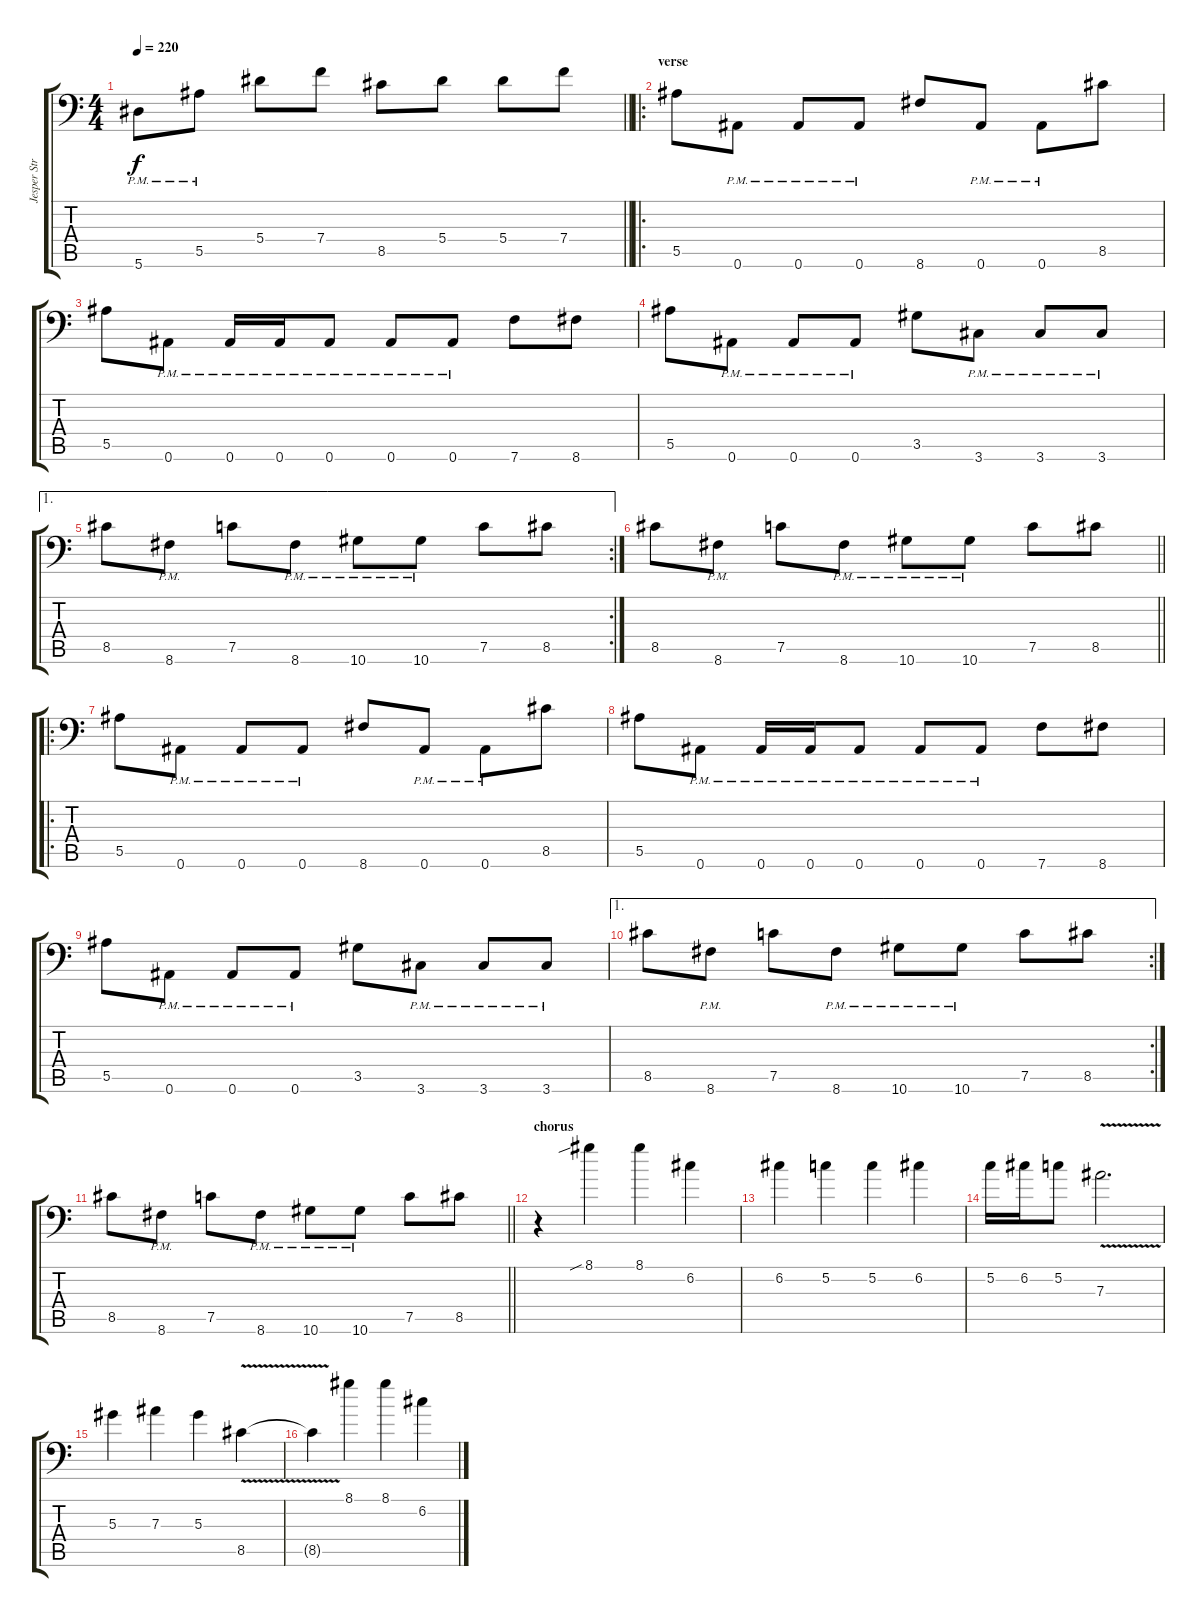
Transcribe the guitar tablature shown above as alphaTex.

\track ("Jesper Strömblad" "Jesper Str") {instrument distortionguitar}
\staff {score tabs}
\tuning (C4 G3 Eb3 Bb2 F2 Bb1) {hide}
\ts (4 4)
\tempo 220
\clef f4
\barLineRight lightlight
\ks c
5.6{pm}.8{dy f} 5.5{pm}.8 5.4.8 7.4.8 8.5.8 5.4.8 5.4.8 7.4.8 |
\ro
\section ("" "verse")
5.5.8 0.6{pm}.8 0.6{pm}.8 0.6{pm}.8 8.6.8 0.6{pm}.8 0.6{pm}.8 8.5.8 |
5.5.8 0.6{pm}.8 0.6{pm}.16 0.6{pm}.16 0.6{pm}.8 0.6{pm}.8 0.6{pm}.8 7.6.8 8.6.8 |
5.5.8 0.6{pm}.8 0.6{pm}.8 0.6{pm}.8 3.5.8 3.6{pm}.8 3.6{pm}.8 3.6{pm}.8 |
\ae 1
\rc 2
8.5.8 8.6{pm}.8 7.5.8 8.6{pm}.8 10.6{pm}.8 10.6{pm}.8 7.5.8 8.5.8 |
\barLineRight lightlight
8.5.8 8.6{pm}.8 7.5.8 8.6{pm}.8 10.6{pm}.8 10.6{pm}.8 7.5.8 8.5.8 |
\ro
\section ("" "")
5.5.8 0.6{pm}.8 0.6{pm}.8 0.6{pm}.8 8.6.8 0.6{pm}.8 0.6{pm}.8 8.5.8 |
5.5.8 0.6{pm}.8 0.6{pm}.16 0.6{pm}.16 0.6{pm}.8 0.6{pm}.8 0.6{pm}.8 7.6.8 8.6.8 |
5.5.8 0.6{pm}.8 0.6{pm}.8 0.6{pm}.8 3.5.8 3.6{pm}.8 3.6{pm}.8 3.6{pm}.8 |
\ae 1
\rc 2
8.5.8 8.6{pm}.8 7.5.8 8.6{pm}.8 10.6{pm}.8 10.6{pm}.8 7.5.8 8.5.8 |
\barLineRight lightlight
8.5.8 8.6{pm}.8 7.5.8 8.6{pm}.8 10.6{pm}.8 10.6{pm}.8 7.5.8 8.5.8 |
\section ("" "chorus")
r.4{balance 8} 8.1{sib}.4 8.1.4 6.2.4 |
6.2.4 5.2.4 5.2.4 6.2.4 |
5.2.16 6.2.16 5.2.8 7.3{v}.2{d} |
5.3.4 7.3.4 5.3.4 8.5{v}.4 |
8.5{t}.4 8.1.4 8.1.4 6.2.4
